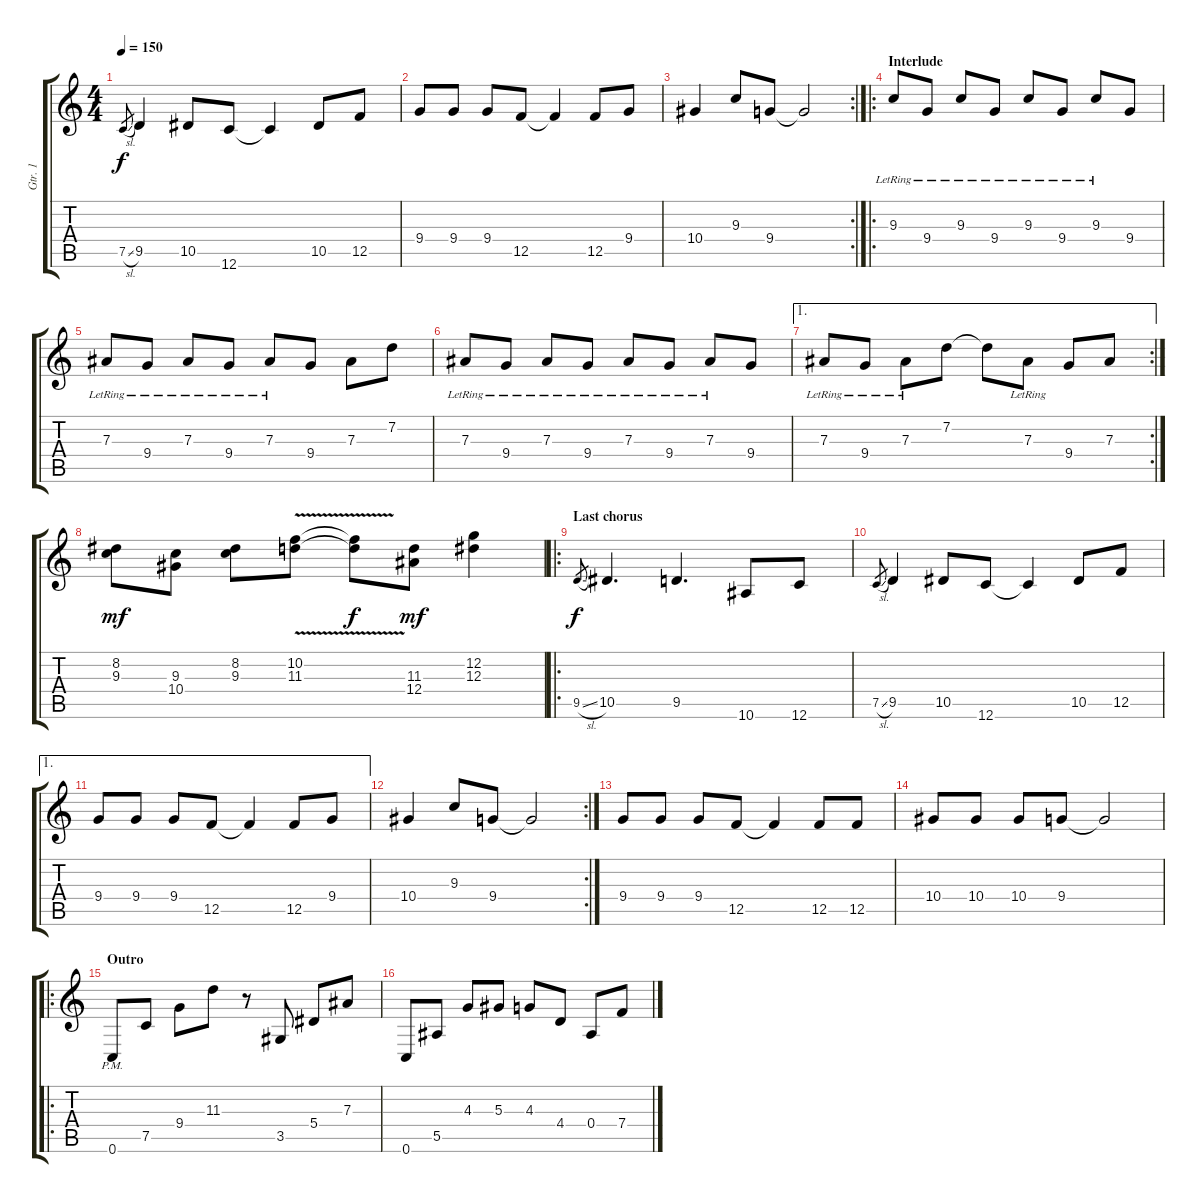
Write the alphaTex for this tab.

\track ("Gtr. 1" "Gtr. 1") {instrument distortionguitar}
\staff {score tabs}
\tuning (C4 G3 Eb3 Bb2 F2 C2) {hide}
\ts (4 4)
\tempo 150
\clef g2
\ks c
7.5{sl}.8{gr dy f} 9.5.4 10.5.8 12.6.8 12.6{t}.4 10.5.8 12.5.8 |
9.4.8 9.4.8 9.4.8 12.5.8 12.5{t}.4 12.5.8 9.4.8 |
\rc 2
10.4.4 9.3.8 9.4.8 9.4{t}.2 |
\ro
\section ("" "Interlude")
9.3{lr}.8{balance 8} 9.4{lr}.8 9.3{lr}.8 9.4{lr}.8 9.3{lr}.8 9.4{lr}.8 9.3{lr}.8 9.4.8 |
7.3{lr}.8 9.4{lr}.8 7.3{lr}.8 9.4{lr}.8 7.3{lr}.8 9.4.8 7.3.8 7.2.8 |
7.3{lr}.8 9.4{lr}.8 7.3{lr}.8 9.4{lr}.8 7.3{lr}.8 9.4{lr}.8 7.3{lr}.8 9.4.8 |
\ae 1
\rc 2
7.3{lr}.8 9.4{lr}.8 7.3{lr}.8 7.2.8 7.2{t}.8 7.3{lr}.8 9.4.8 7.3.8 |
(8.2 9.3).8{dy mf} (9.3 10.4).8 (8.2 9.3).8 (10.2 11.3{v}).8 (10.2{t} 11.3{t}).8{dy f} (11.3 12.4).8{dy mf} (12.2 12.3).4 |
\ro
\section ("" "Last chorus")
9.5{sl}.8{gr dy f} 10.5.4{d balance 2} 9.5.4{d} 10.6.8 12.6.8 |
7.5{sl}.8{gr} 9.5.4 10.5.8 12.6.8 12.6{t}.4 10.5.8 12.5.8 |
\ae 1
9.4.8 9.4.8 9.4.8 12.5.8 12.5{t}.4 12.5.8 9.4.8 |
\rc 2
10.4.4 9.3.8 9.4.8 9.4{t}.2 |
9.4.8 9.4.8 9.4.8 12.5.8 12.5{t}.4 12.5.8 12.5.8 |
10.4.8 10.4.8 10.4.8 9.4.8 9.4{t}.2 |
\ro
\section ("" "Outro")
0.6{pm}.8 7.5.8 9.4.8 11.3.8 r.8 3.5.8 5.4.8 7.3.8 |
0.6.8 5.5.8 4.3.8 5.3.8 4.3.8 4.4.8 0.4.8 7.4.8
